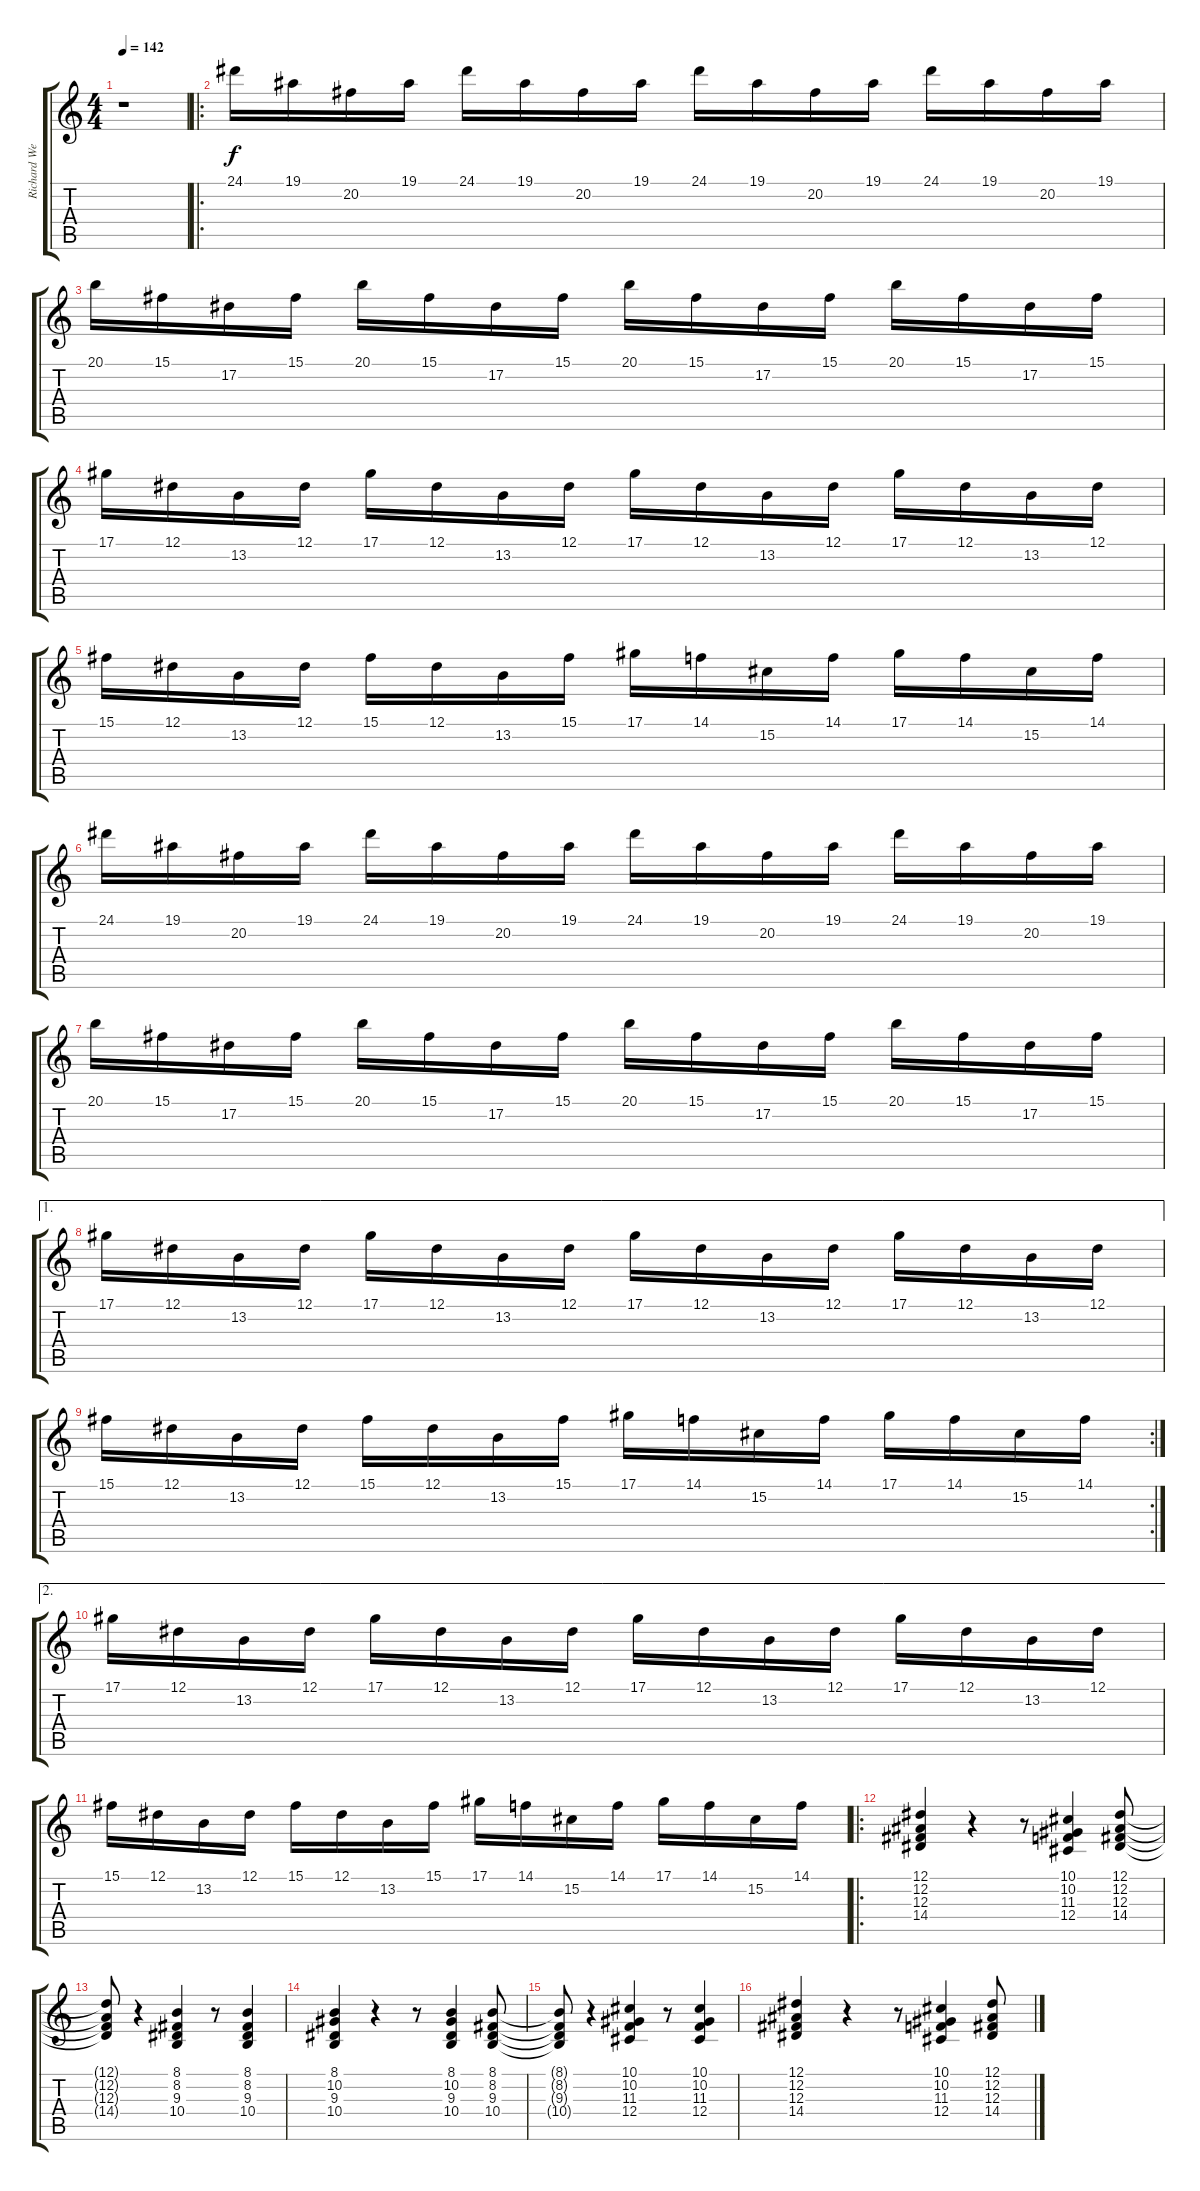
\track ("Richard West 1" "Richard We") {instrument stringensemble1}
\staff {score tabs}
\tuning (Eb4 Bb3 Gb3 Db3 Ab2 Eb2) {hide}
\ts (4 4)
\tempo 142
\clef g2
\ks c
r.1{dy f instrument stringensemble1} |
\ro
24.1.16{instrument lead2sawtooth} 19.1.16 20.2.16 19.1.16 24.1.16 19.1.16 20.2.16 19.1.16 24.1.16 19.1.16 20.2.16 19.1.16 24.1.16 19.1.16 20.2.16 19.1.16 |
20.1.16 15.1.16 17.2.16 15.1.16 20.1.16 15.1.16 17.2.16 15.1.16 20.1.16 15.1.16 17.2.16 15.1.16 20.1.16 15.1.16 17.2.16 15.1.16 |
17.1.16 12.1.16 13.2.16 12.1.16 17.1.16 12.1.16 13.2.16 12.1.16 17.1.16 12.1.16 13.2.16 12.1.16 17.1.16 12.1.16 13.2.16 12.1.16 |
15.1.16 12.1.16 13.2.16 12.1.16 15.1.16 12.1.16 13.2.16 15.1.16 17.1.16 14.1.16 15.2.16 14.1.16 17.1.16 14.1.16 15.2.16 14.1.16 |
24.1.16 19.1.16 20.2.16 19.1.16 24.1.16 19.1.16 20.2.16 19.1.16 24.1.16 19.1.16 20.2.16 19.1.16 24.1.16 19.1.16 20.2.16 19.1.16 |
20.1.16 15.1.16 17.2.16 15.1.16 20.1.16 15.1.16 17.2.16 15.1.16 20.1.16 15.1.16 17.2.16 15.1.16 20.1.16 15.1.16 17.2.16 15.1.16 |
\ae 1
17.1.16 12.1.16 13.2.16 12.1.16 17.1.16 12.1.16 13.2.16 12.1.16 17.1.16 12.1.16 13.2.16 12.1.16 17.1.16 12.1.16 13.2.16 12.1.16 |
\rc 2
15.1.16 12.1.16 13.2.16 12.1.16 15.1.16 12.1.16 13.2.16 15.1.16 17.1.16 14.1.16 15.2.16 14.1.16 17.1.16 14.1.16 15.2.16 14.1.16 |
\ae 2
17.1.16 12.1.16 13.2.16 12.1.16 17.1.16 12.1.16 13.2.16 12.1.16 17.1.16 12.1.16 13.2.16 12.1.16 17.1.16 12.1.16 13.2.16 12.1.16 |
15.1.16 12.1.16 13.2.16 12.1.16 15.1.16 12.1.16 13.2.16 15.1.16 17.1.16 14.1.16 15.2.16 14.1.16 17.1.16 14.1.16 15.2.16 14.1.16 |
\ro
(12.1 12.2 12.3 14.4).4{instrument stringensemble1} r.4 r.8 (10.1 10.2 11.3 12.4).4 (12.1 12.2 12.3 14.4).8 |
(12.1{t} 12.2{t} 12.3{t} 14.4{t}).8 r.4 (8.1 8.2 9.3 10.4).4 r.8 (8.1 8.2 9.3 10.4).4 |
(8.1 10.2 9.3 10.4).4 r.4 r.8 (8.1 10.2 9.3 10.4).4 (8.1 8.2 9.3 10.4).8 |
(8.1{t} 8.2{t} 9.3{t} 10.4{t}).8 r.4 (10.1 10.2 11.3 12.4).4 r.8 (10.1 10.2 11.3 12.4).4 |
(12.1 12.2 12.3 14.4).4{instrument stringensemble1} r.4 r.8 (10.1 10.2 11.3 12.4).4 (12.1 12.2 12.3 14.4).8
